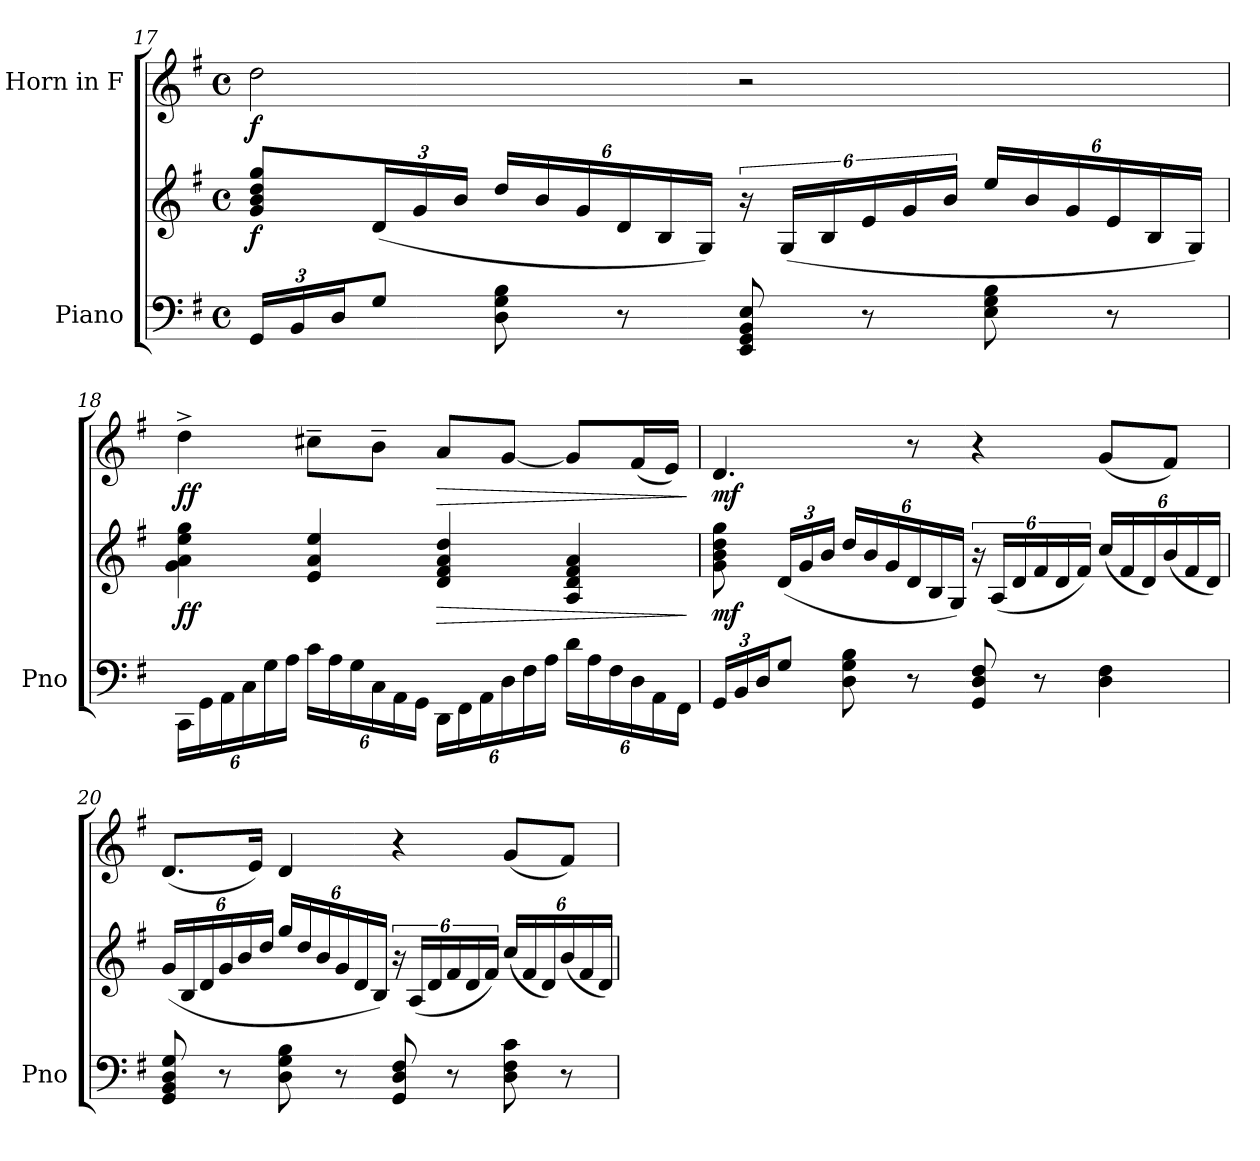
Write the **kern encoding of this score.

**kern	**kern	**dynam	**kern	**dynam
*part2	*part2	*part2	*part1	*part1
*staff3	*staff2	*staff2/3	*staff1	*staff1
*I"Piano	*	*	*I"Horn in F	*
*I'Pno	*	*	*	*
!!LO:LB:g=z
*clefF4	*clefG2	*	*clefG2	*
*	*	*	*ITrd4c7	*
*k[f#]	*k[f#]	*	*k[]	*
*M4/4	*M4/4	*	*M4/4	*
*met(c)	*met(c)	*	*met(c)	*
*Xbrackettup	*	*	*	*
=17	=17	=17	=17	=17
!	!	!LO:DY:b	!	!LO:DY:b
24GG/LL	8g/ 8b/ 8dd/ 8gg/L	f	2g\	f
24BB/	.	.	.	.
24D/J	.	.	.	.
*	*Xbrackettup	*	*	*
8G/J	(<24d/L	.	.	.
.	24g/	.	.	.
.	24b/JJ	.	.	.
8D\ 8G\ 8B\	24dd/LL	.	.	.
.	24b/	.	.	.
.	24g/	.	.	.
8r	24d/	.	.	.
.	24B/	.	.	.
.	24G/JJ)	.	.	.
*	*brackettup	*	*	*
8EE/ 8GG/ 8BB/ 8E/	24r	.	2r	.
.	(<24G/LL	.	.	.
.	24B/	.	.	.
*	*Xbrackettup	*	*	*
8r	24e/	.	.	.
.	24g/	.	.	.
.	24b/JJ	.	.	.
8E\ 8G\ 8B\	24ee/LL	.	.	.
.	24b/	.	.	.
.	24g/	.	.	.
8r	24e/	.	.	.
.	24B/	.	.	.
.	24G/JJ)	.	.	.
=18	=18	=18	=18	=18
!	!	!LO:DY:b	!	!LO:DY:b
24CC\LL	4g\ 4a\ 4ee\ 4gg\	ff	4g^\	ff
24GG\	.	.	.	.
24AA\	.	.	.	.
24C\	.	.	.	.
24G\	.	.	.	.
24A\JJ	.	.	.	.
24c\LL	4e/ 4a/ 4ee/	.	8f#X~\L	.
24A\	.	.	.	.
24G\	.	.	.	.
24C\	.	.	8e~\J	.
24AA\	.	.	.	.
24GG\JJ	.	.	.	.
!	!	!LO:HP:b	!	!LO:HP:b
24DD\LL	4d/ 4f#/ 4a/ 4dd/	>	8d/L	>
24FF#\	.	.	.	.
24AA\	.	.	.	.
24D\	.	.	[8c/J	.
24F#\	.	.	.	.
24A\JJ	.	.	.	.
24d\LL	4A/ 4d/ 4f#/ 4a/	.	8c/L]	.
24A\	.	.	.	.
24F#\	.	.	.	.
24D\	.	.	(<16B/L	.
24AA\	.	.	.	.
.	.	.	16A/JJ)	.
24FF#\JJ	.	.	.	.
.	.	]	.	]
!!LO:LB:g=z
=19	=19	=19	=19	=19
!	!	!LO:DY:b	!	!LO:DY:b
24GG/LL	8g\ 8b\ 8dd\ 8gg\	mf	4.G/	mf
24BB/	.	.	.	.
24D/J	.	.	.	.
8G/J	(<24d/LL	.	.	.
.	24g/	.	.	.
.	24b/JJ	.	.	.
8D\ 8G\ 8B\	24dd/LL	.	.	.
.	24b/	.	.	.
.	24g/	.	.	.
8r	24d/	.	8r	.
.	24B/	.	.	.
.	24G/JJ)	.	.	.
*	*brackettup	*	*	*
8GG/ 8D/ 8F#/	24r	.	4r	.
.	(<24A/LL	.	.	.
.	24d/	.	.	.
*	*Xbrackettup	*	*	*
8r	24f#/	.	.	.
.	24d/	.	.	.
.	24f#/JJ)	.	.	.
4D\ 4F#\	(<24cc/LL	.	(<8c/L	.
.	24f#/	.	.	.
.	24d/)	.	.	.
.	(<24b/	.	8B/J)	.
.	24f#/	.	.	.
.	24d/JJ)	.	.	.
=20	=20	=20	=20	=20
8GG/ 8BB/ 8D/ 8G/	(<24g/LL	.	(<8.G/L	.
.	24B/	.	.	.
.	24d/	.	.	.
8r	24g/	.	.	.
.	24b/	.	.	.
.	.	.	16A/Jk)	.
.	24dd/JJ	.	.	.
8D\ 8G\ 8B\	24gg/LL	.	4G/	.
.	24dd/	.	.	.
.	24b/	.	.	.
8r	24g/	.	.	.
.	24d/	.	.	.
.	24B/JJ)	.	.	.
*	*brackettup	*	*	*
8GG/ 8D/ 8F#/	24r	.	4r	.
.	(<24A/LL	.	.	.
.	24d/	.	.	.
*	*Xbrackettup	*	*	*
8r	24f#/	.	.	.
.	24d/	.	.	.
.	24f#/JJ)	.	.	.
8D\ 8F#\ 8c\	(<24cc/LL	.	(<8c/L	.
.	24f#/	.	.	.
.	24d/)	.	.	.
8r	(<24b/	.	8B/J)	.
.	24f#/	.	.	.
.	24d/JJ)	.	.	.
=	=	=	=	=
*-	*-	*-	*-	*-
